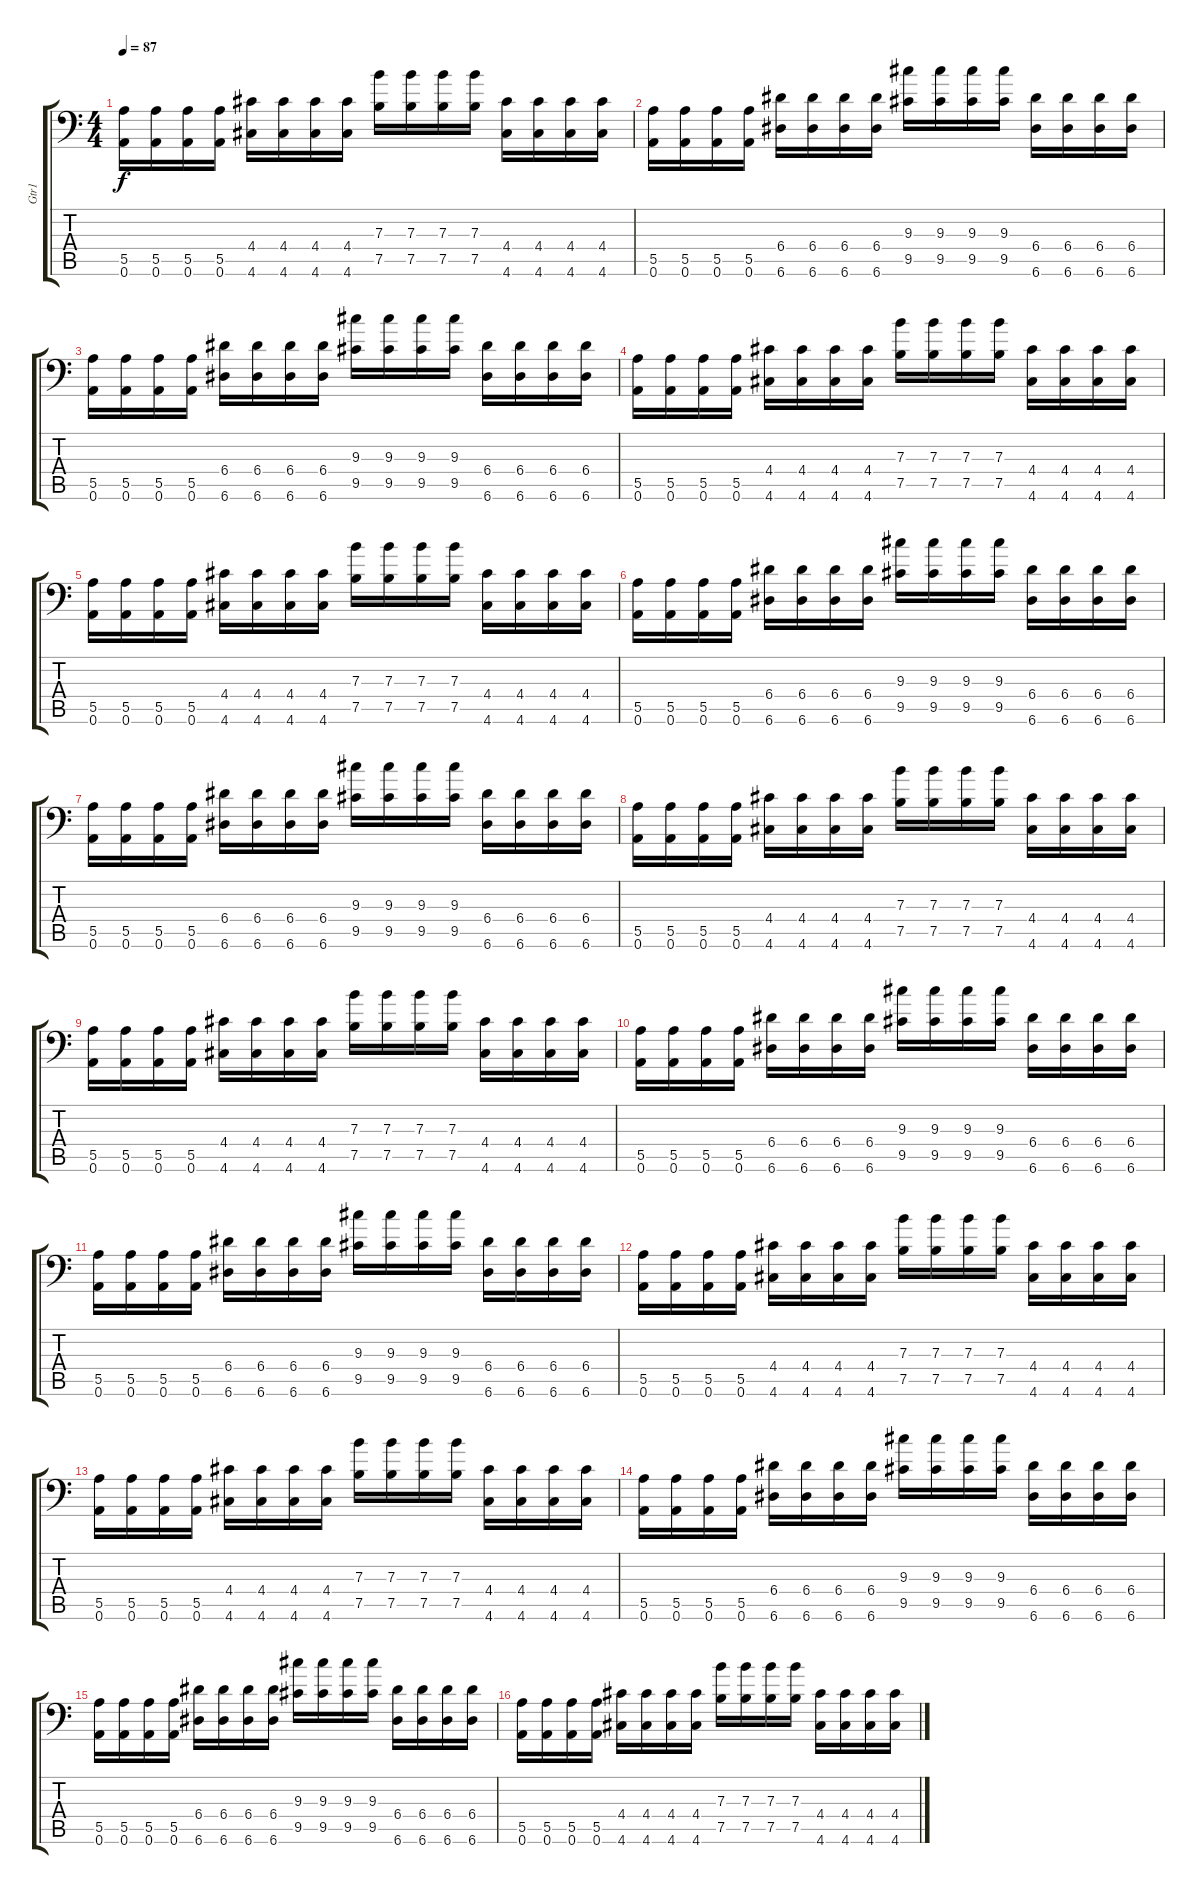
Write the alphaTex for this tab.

\track ("Gtr1" "Gtr1") {instrument distortionguitar}
\staff {score tabs}
\tuning (Db4 A3 E3 A2 E2 A1) {hide}
\ts (4 4)
\tempo 87
\clef f4
\ks c
(5.5 0.6).16{dy f} (5.5 0.6).16 (5.5 0.6).16 (5.5 0.6).16 (4.4 4.6).16 (4.4 4.6).16 (4.4 4.6).16 (4.4 4.6).16 (7.3 7.5).16 (7.3 7.5).16 (7.3 7.5).16 (7.3 7.5).16 (4.4 4.6).16 (4.4 4.6).16 (4.4 4.6).16 (4.4 4.6).16 |
(5.5 0.6).16 (5.5 0.6).16 (5.5 0.6).16 (5.5 0.6).16 (6.4 6.6).16 (6.4 6.6).16 (6.4 6.6).16 (6.4 6.6).16 (9.3 9.5).16 (9.3 9.5).16 (9.3 9.5).16 (9.3 9.5).16 (6.4 6.6).16 (6.4 6.6).16 (6.4 6.6).16 (6.4 6.6).16 |
(5.5 0.6).16 (5.5 0.6).16 (5.5 0.6).16 (5.5 0.6).16 (6.4 6.6).16 (6.4 6.6).16 (6.4 6.6).16 (6.4 6.6).16 (9.3 9.5).16 (9.3 9.5).16 (9.3 9.5).16 (9.3 9.5).16 (6.4 6.6).16 (6.4 6.6).16 (6.4 6.6).16 (6.4 6.6).16 |
(5.5 0.6).16 (5.5 0.6).16 (5.5 0.6).16 (5.5 0.6).16 (4.4 4.6).16 (4.4 4.6).16 (4.4 4.6).16 (4.4 4.6).16 (7.3 7.5).16 (7.3 7.5).16 (7.3 7.5).16 (7.3 7.5).16 (4.4 4.6).16 (4.4 4.6).16 (4.4 4.6).16 (4.4 4.6).16 |
(5.5 0.6).16 (5.5 0.6).16 (5.5 0.6).16 (5.5 0.6).16 (4.4 4.6).16 (4.4 4.6).16 (4.4 4.6).16 (4.4 4.6).16 (7.3 7.5).16 (7.3 7.5).16 (7.3 7.5).16 (7.3 7.5).16 (4.4 4.6).16 (4.4 4.6).16 (4.4 4.6).16 (4.4 4.6).16 |
(5.5 0.6).16 (5.5 0.6).16 (5.5 0.6).16 (5.5 0.6).16 (6.4 6.6).16 (6.4 6.6).16 (6.4 6.6).16 (6.4 6.6).16 (9.3 9.5).16 (9.3 9.5).16 (9.3 9.5).16 (9.3 9.5).16 (6.4 6.6).16 (6.4 6.6).16 (6.4 6.6).16 (6.4 6.6).16 |
(5.5 0.6).16 (5.5 0.6).16 (5.5 0.6).16 (5.5 0.6).16 (6.4 6.6).16 (6.4 6.6).16 (6.4 6.6).16 (6.4 6.6).16 (9.3 9.5).16 (9.3 9.5).16 (9.3 9.5).16 (9.3 9.5).16 (6.4 6.6).16 (6.4 6.6).16 (6.4 6.6).16 (6.4 6.6).16 |
(5.5 0.6).16 (5.5 0.6).16 (5.5 0.6).16 (5.5 0.6).16 (4.4 4.6).16 (4.4 4.6).16 (4.4 4.6).16 (4.4 4.6).16 (7.3 7.5).16 (7.3 7.5).16 (7.3 7.5).16 (7.3 7.5).16 (4.4 4.6).16 (4.4 4.6).16 (4.4 4.6).16 (4.4 4.6).16 |
(5.5 0.6).16 (5.5 0.6).16 (5.5 0.6).16 (5.5 0.6).16 (4.4 4.6).16 (4.4 4.6).16 (4.4 4.6).16 (4.4 4.6).16 (7.3 7.5).16 (7.3 7.5).16 (7.3 7.5).16 (7.3 7.5).16 (4.4 4.6).16 (4.4 4.6).16 (4.4 4.6).16 (4.4 4.6).16 |
(5.5 0.6).16 (5.5 0.6).16 (5.5 0.6).16 (5.5 0.6).16 (6.4 6.6).16 (6.4 6.6).16 (6.4 6.6).16 (6.4 6.6).16 (9.3 9.5).16 (9.3 9.5).16 (9.3 9.5).16 (9.3 9.5).16 (6.4 6.6).16 (6.4 6.6).16 (6.4 6.6).16 (6.4 6.6).16 |
(5.5 0.6).16 (5.5 0.6).16 (5.5 0.6).16 (5.5 0.6).16 (6.4 6.6).16 (6.4 6.6).16 (6.4 6.6).16 (6.4 6.6).16 (9.3 9.5).16 (9.3 9.5).16 (9.3 9.5).16 (9.3 9.5).16 (6.4 6.6).16 (6.4 6.6).16 (6.4 6.6).16 (6.4 6.6).16 |
(5.5 0.6).16 (5.5 0.6).16 (5.5 0.6).16 (5.5 0.6).16 (4.4 4.6).16 (4.4 4.6).16 (4.4 4.6).16 (4.4 4.6).16 (7.3 7.5).16 (7.3 7.5).16 (7.3 7.5).16 (7.3 7.5).16 (4.4 4.6).16 (4.4 4.6).16 (4.4 4.6).16 (4.4 4.6).16 |
(5.5 0.6).16 (5.5 0.6).16 (5.5 0.6).16 (5.5 0.6).16 (4.4 4.6).16 (4.4 4.6).16 (4.4 4.6).16 (4.4 4.6).16 (7.3 7.5).16 (7.3 7.5).16 (7.3 7.5).16 (7.3 7.5).16 (4.4 4.6).16 (4.4 4.6).16 (4.4 4.6).16 (4.4 4.6).16 |
(5.5 0.6).16 (5.5 0.6).16 (5.5 0.6).16 (5.5 0.6).16 (6.4 6.6).16 (6.4 6.6).16 (6.4 6.6).16 (6.4 6.6).16 (9.3 9.5).16 (9.3 9.5).16 (9.3 9.5).16 (9.3 9.5).16 (6.4 6.6).16 (6.4 6.6).16 (6.4 6.6).16 (6.4 6.6).16 |
(5.5 0.6).16 (5.5 0.6).16 (5.5 0.6).16 (5.5 0.6).16 (6.4 6.6).16 (6.4 6.6).16 (6.4 6.6).16 (6.4 6.6).16 (9.3 9.5).16 (9.3 9.5).16 (9.3 9.5).16 (9.3 9.5).16 (6.4 6.6).16 (6.4 6.6).16 (6.4 6.6).16 (6.4 6.6).16 |
(5.5 0.6).16 (5.5 0.6).16 (5.5 0.6).16 (5.5 0.6).16 (4.4 4.6).16 (4.4 4.6).16 (4.4 4.6).16 (4.4 4.6).16 (7.3 7.5).16 (7.3 7.5).16 (7.3 7.5).16 (7.3 7.5).16 (4.4 4.6).16 (4.4 4.6).16 (4.4 4.6).16 (4.4 4.6).16
